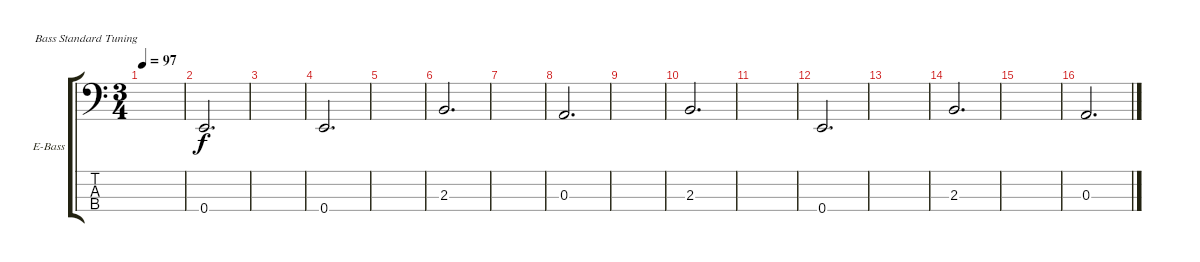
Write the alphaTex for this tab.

\defaultSystemsLayout 4
\bracketExtendMode groupsimilarinstruments
\firstSystemTrackNameOrientation horizontal
\otherSystemsTrackNameOrientation horizontal
\track ("А. Андреев" "E-Bass") {instrument electricbassfinger}
\staff {score tabs}
\tuning (G2 D2 A1 E1)
\ts (3 4)
\tempo 97
\clef f4
\ks c
|
0.4.2{d} |
|
0.4.2{d} |
|
2.3.2{d} |
|
0.3.2{d} |
|
2.3.2{d} |
|
0.4.2{d} |
|
2.3.2{d} |
|
0.3.2{d}
